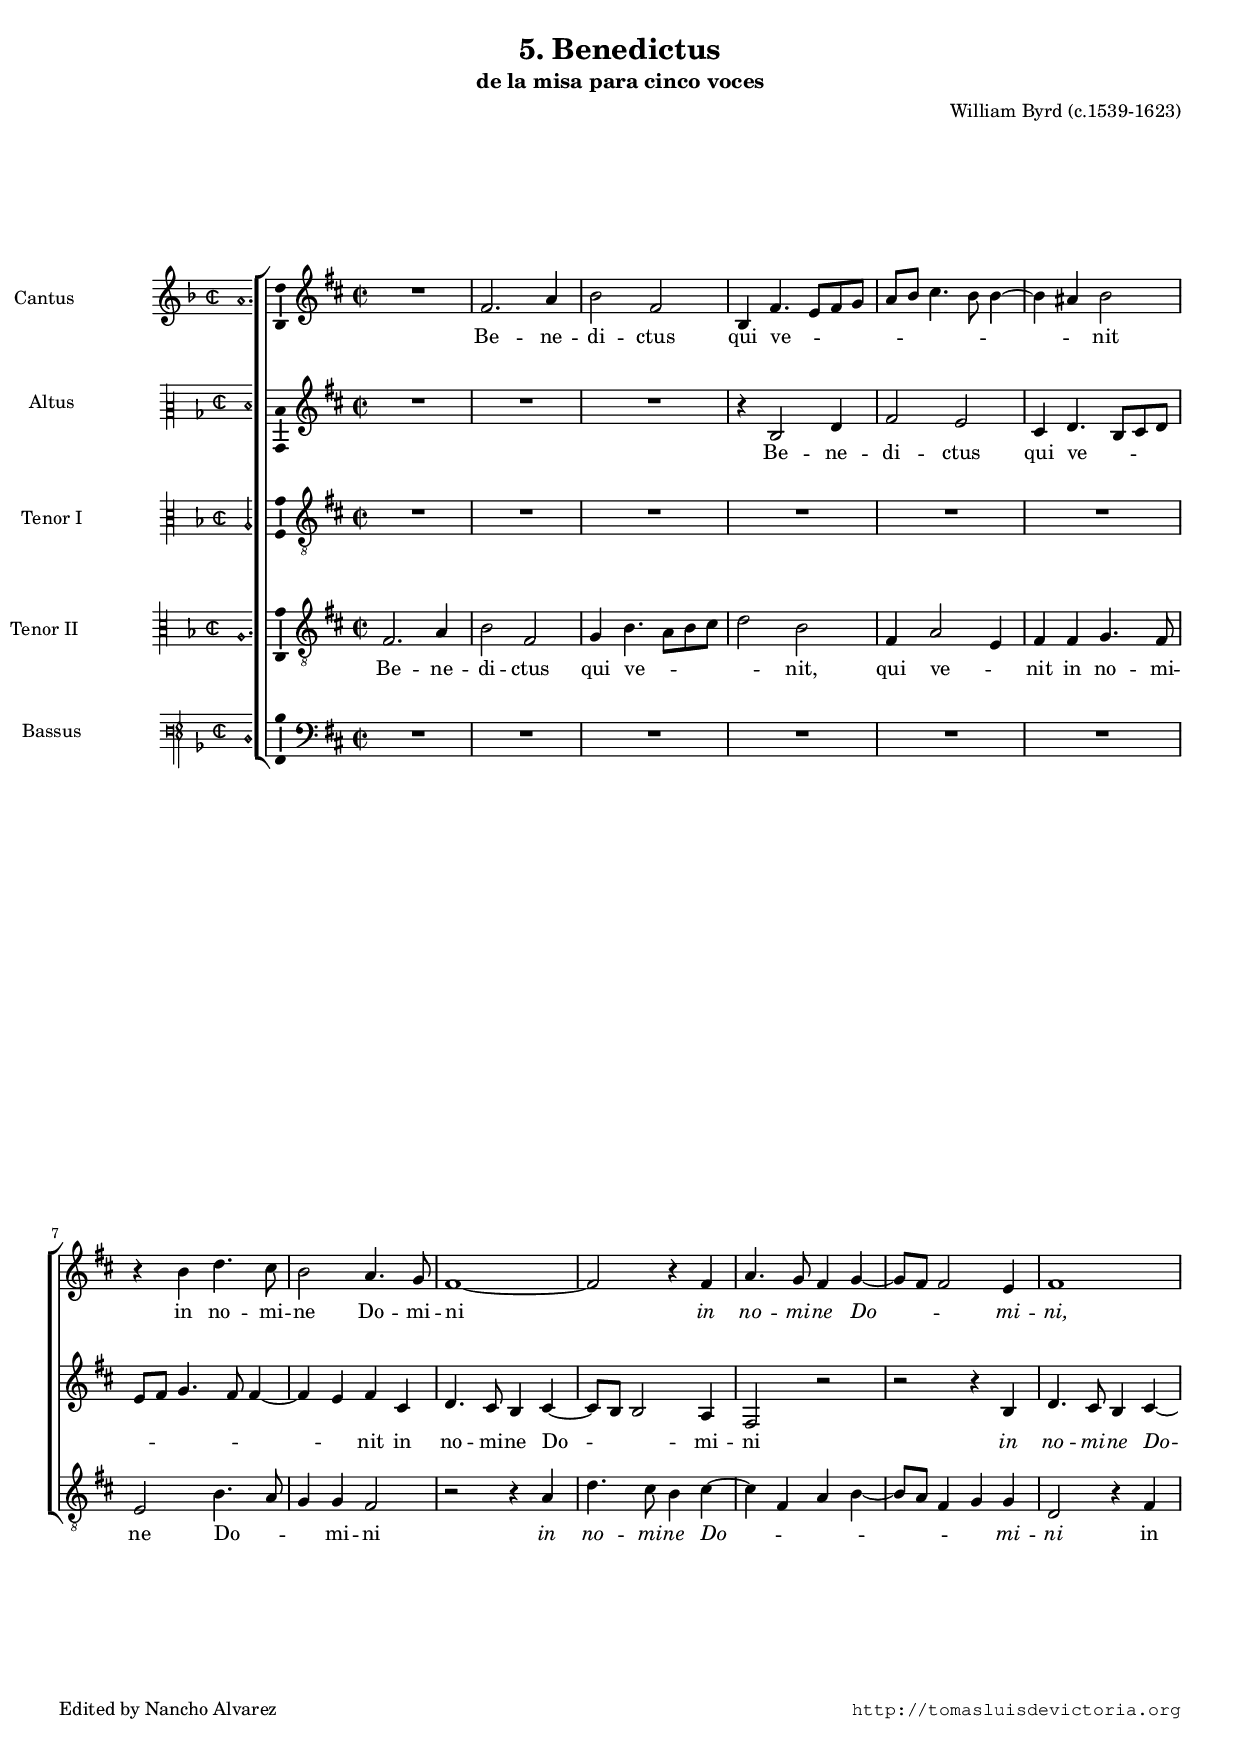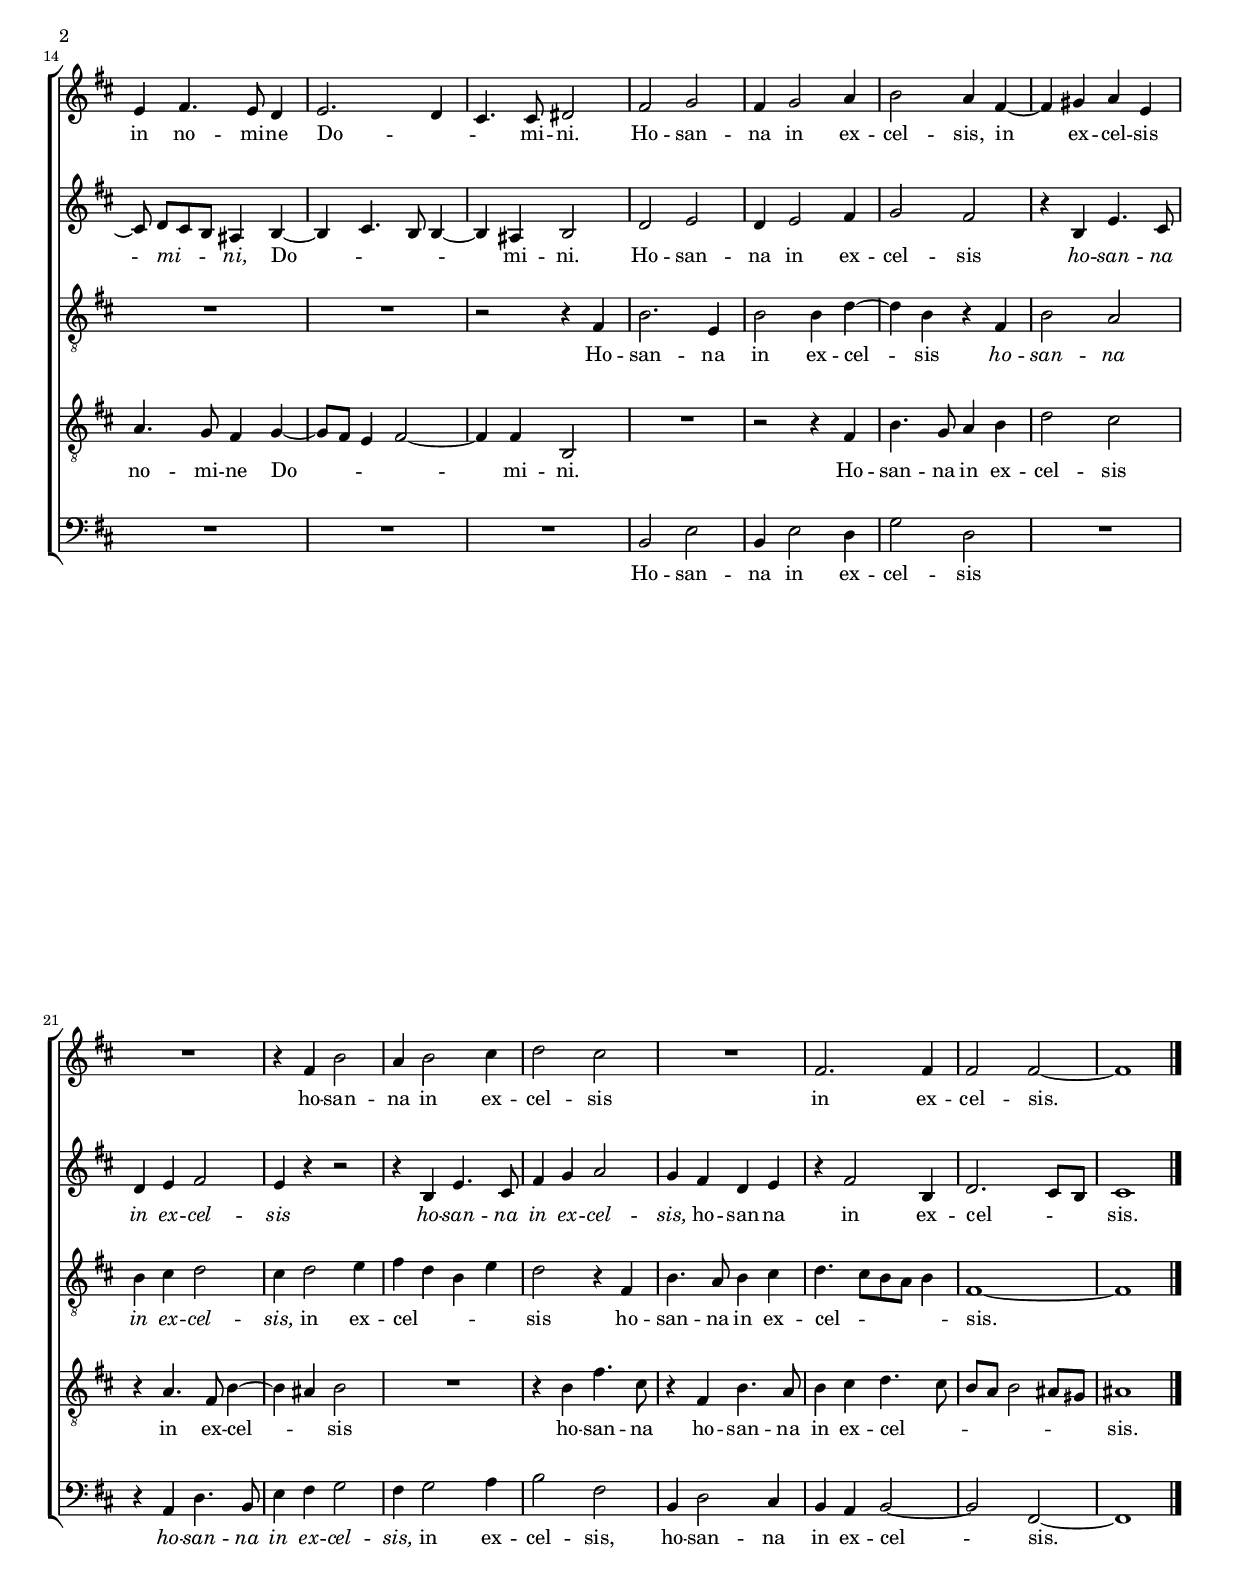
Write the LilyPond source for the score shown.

\version "2.11.27"

italicas=\override LyricText #'font-shape = #'italic
rectas=\override LyricText #'font-shape = #'upright
ss=\once \set suggestAccidentals = ##t

#(set-default-paper-size "a4")
#(set-global-staff-size 16)
#(ly:set-option 'point-and-click #f)

\header {
	title=\markup{ "5. Benedictus" }
	subtitle=\markup { "de la misa para cinco voces" }
	composer="William Byrd (c.1539-1623)"
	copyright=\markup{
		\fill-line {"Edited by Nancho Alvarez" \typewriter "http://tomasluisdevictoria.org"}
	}
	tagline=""
}

global={\key ees \major \time 2/2 \skip 1*28 \bar "|." }

cantus={
	R1*4/4 |
	g'2. bes'4 |
	c''2 g' |
	c'4 g'4. f'8 g' aes' |
%5
	bes' c'' d''4. c''8 c''4 ~ |
	c'' b' c''2 |
	r4 c'' ees''4. d''8 |
	c''2 bes'4. aes'8 |
	g'1 ~ |
%10
	g'2 r4 g' |
	bes'4. aes'8 g'4 aes' ~ |
	aes'8 g' g'2 f'4 |
	g'1 |
	f'4 g'4. f'8 ees'4 |
%15
	f'2. ees'4 |
	d'4. d'8 e'2 |
	g' aes' |
	g'4 aes'2 bes'4 |
	c''2 bes'4 g' ~ |
%20
	g' a' bes' f' |
	R1*4/4 |
	r4 g' c''2 |
	bes'4 c''2 d''4 |
	ees''2 d'' |
%25
	R1*4/4 |
	g'2. g'4 |
	g'2 g' ~ |
	g'1 
}

altus={
	R1*4/4 |
	R1*4/4 |
	R1*4/4 |
	r4 c'2 ees'4 |
%5
	g'2 f' |
	d'4 ees'4. c'8 d' ees' |
	f' g' aes'4. g'8 g'4 ~ |
	g' f' g' d' |
	ees'4. d'8 c'4 d' ~ |
%10
	d'8 c' c'2 bes4 |
	g2 r |
	r r4 c' |
	ees'4. d'8 c'4 d' ~ |
	d'8 ees'[ d' c'] b4 c' ~ |
%15
	c' d'4. c'8 c'4 ~ |
	c' b c'2 |
	ees' f' |
	ees'4 f'2 g'4 |
	aes'2 g' |
%20
	r4 c' f'4. d'8 |
	ees'4 f' g'2 |
	f'4 r r2 |
	r4 c' f'4. d'8 |
	g'4 aes' bes'2 |
%25
	aes'4 g' ees' f' |
	r g'2 c'4 |
	ees'2. d'8 c' |
	d'1
}

tenor={
	R1*4/4 |
	R1*4/4 |
	R1*4/4 |
	R1*4/4 |
%5
	R1*4/4 |
	R1*4/4 |
	R1*4/4 |
	R1*4/4 |
	R1*4/4 |
%10
	R1*4/4 |
	R1*4/4 |
	R1*4/4 |
	R1*4/4 |
	R1*4/4 |
%15
	R1*4/4 |
	r2 r4 g |
	c'2. f4 |
	c'2 c'4 ees' ~ |
	ees' c' r g |
%20
	c'2 bes |
	c'4 d' ees'2 |
	d'4 ees'2 f'4 |
	g' ees' c' f' |
	ees'2 r4 g |
%25
	c'4. bes8 c'4 d' |
	ees'4. d'8[ c' bes] c'4 |
	g1 ~ |
	g
}

tenordos={
	g2. bes4 |
	c'2 g |
	aes4 c'4. bes8 c' d' |
	ees'2 c' |
%5
	g4 bes2 f4 |
	g g aes4. g8 |
	f2 c'4. bes8 |
	aes4 aes g2 |
	r r4 bes |
%10
	ees'4. d'8 c'4 d' ~ |
	d' g bes c' ~ |
	c'8 bes g4 aes aes |
	ees2 r4 g |
	bes4. aes8 g4 aes ~ |
%15
	aes8 g f4 g2 ~ |
	g4 g c2 |
	R1*4/4 |
	r2 r4 g |
	c'4. aes8 bes4 c' |
%20
	ees'2 d' |
	r4 bes4. g8 c'4 ~ |
	c' b c'2 |
	R1*4/4 |
	r4 c' g'4. d'8 |
%25
	r4 g c'4. bes8 |
	c'4 d' ees'4. d'8 |
	c' bes c'2 b8 a? |
	b1
}

bassus={
	R1*4/4 |
	R1*4/4 |
	R1*4/4 |
	R1*4/4 |
%5
	R1*4/4 |
	R1*4/4 |
	R1*4/4 |
	R1*4/4 |
	R1*4/4 |
%10
	R1*4/4 |
	R1*4/4 |
	R1*4/4 |
	R1*4/4 |
	R1*4/4 |
%15
	R1*4/4 |
	R1*4/4 |
	c2 f |
	c4 f2 ees4 |
	aes2 ees |
%20
	R1*4/4 |
	r4 bes, ees4. c8 |
	f4 g aes2 |
	g4 aes2 bes4 |
	c'2 g |
%25
	c4 ees2 d4 |
	c bes, c2 ~ |
	c g, ~ |
	g,1
}

textocantus=\lyricmode{
Be -- ne -- di -- ctus qui ve -- _ _ _ _ _ _ _ _ _ nit
in no -- mi -- ne Do -- mi -- ni
\italicas
in no -- mi -- ne Do -- _ _ mi -- ni,
\rectas
in no -- mi -- ne Do -- _ _ mi -- ni.
Ho -- san -- na in ex -- cel -- sis,
in ex -- cel -- sis
ho -- san -- na in ex -- cel -- sis
in ex -- cel -- sis.
}

textoaltus=\lyricmode{
Be -- ne -- di -- ctus qui ve -- _ _ _ _ _ _ _ _ _ nit
in no -- mi -- ne Do -- _ _ mi -- ni
\italicas
in no -- mi -- ne Do -- mi -- _ _ ni,
\rectas
Do -- _ _ _ mi -- ni.
Ho -- san -- na in ex -- cel -- sis
\italicas
ho -- san -- na in ex -- cel -- sis
ho -- san -- na in ex -- cel -- sis,
\rectas
ho -- san -- na in ex -- cel -- _ _ sis.
}

textotenor=\lyricmode{
Ho -- san -- na in ex -- cel -- sis
\italicas
ho -- san -- na in ex -- cel -- sis,
\rectas
in ex -- cel -- _ _ _ sis
ho -- san -- na in ex -- cel -- _ _ _ _ sis.
}

textotenordos=\lyricmode{
Be -- ne -- di -- ctus qui ve -- _ _ _ _ nit,
qui ve -- _ nit in no -- mi -- ne Do -- _ _ mi -- ni
\italicas
in no -- mi -- ne Do -- _ _ _ _ _ _ mi -- ni
\rectas
in no -- mi -- ne Do -- _ _ _ mi -- ni.
Ho -- san -- na in ex -- cel -- sis
in ex -- cel -- _ sis
ho -- san -- na 
ho -- san -- na in ex -- cel -- _ _ _ _ _ _ sis.
}

textobassus=\lyricmode{
Ho -- san -- na in ex -- cel -- sis
\italicas
ho -- san -- na in ex -- cel -- sis,
\rectas
in ex -- cel -- sis,
ho -- san -- na in ex -- cel -- sis.
}


incipitcantus=\markup{
	\score{
		{ 
		\set Staff.instrumentName="Cantus "
		\override NoteHead   #'style = #'neomensural
		\override Rest #'style = #'neomensural
		\override Staff.TimeSignature #'style = #'neomensural
		\cadenzaOn 
		\clef "treble"
		\key f \major
		\time 2/2
		a'1. 
		} 
	\layout {
		\context {\Voice
			\remove Ligature_bracket_engraver
			\consists Mensural_ligature_engraver
		}
		line-width=4.0\cm 
	}
	}
}


incipitaltus=\markup{
	\score{
		{ 
		\set Staff.instrumentName="Altus "
		\override NoteHead   #'style = #'neomensural 
		\override Rest #'style = #'neomensural
		\override Staff.TimeSignature #'style = #'neomensural
		\cadenzaOn 
		\clef "petrucci-c2"
		\key f \major
		\time 2/2
		d'1 
		} 
	\layout {
		\context {\Voice
			\remove Ligature_bracket_engraver
			\consists Mensural_ligature_engraver
		}
		line-width=4.0\cm 
	}
	}
}



incipittenor=\markup{
	\score{
		{ 
		\set Staff.instrumentName="Tenor I "
		\override NoteHead   #'style = #'neomensural 
		\override Rest #'style = #'neomensural
		\override Staff.TimeSignature #'style = #'neomensural
		\cadenzaOn 
		\clef "petrucci-c3"
		\key f \major
		\time 2/2
		a2 
		} 
	\layout {
		\context {\Voice
			\remove Ligature_bracket_engraver
			\consists Mensural_ligature_engraver
		}
		line-width=4.0\cm 
	}
	}
}



incipittenordos=\markup{
	\score{
		{ 
		\set Staff.instrumentName="Tenor II "
		\override NoteHead   #'style = #'neomensural 
		\override Rest #'style = #'neomensural
		\override Staff.TimeSignature #'style = #'neomensural
		\cadenzaOn 
		\clef "petrucci-c3"
		\key f \major
		\time 2/2
		a1. 
		} 
	\layout {
		\context {\Voice
			\remove Ligature_bracket_engraver
			\consists Mensural_ligature_engraver
		}
		line-width=4.0\cm 
	}
	}
}


incipitbassus=\markup{
	\score{
		{ 
		\set Staff.instrumentName="Bassus "
		\override NoteHead   #'style = #'neomensural 
		\override Rest #'style = #'neomensural
		\override Staff.TimeSignature #'style = #'neomensural
		\cadenzaOn 
		\clef "petrucci-f3"
		\key f \major
		\time 2/2
		d1
		} 
	\layout {
		\context {\Voice
			\remove Ligature_bracket_engraver
			\consists Mensural_ligature_engraver
		}
		line-width=4.0\cm 
	}
	}
}


\score {\transpose c' b {
\new ChoirStaff<<

	\new Staff << \global
	\new Voice="v1" {
		\set Staff.instrumentName=\incipitcantus
		\clef "G" 
		\cantus}
	\new Lyrics \lyricsto "v1" {\textocantus }
	>>

	
	\new Staff << \global
	\new Voice="v2" {
		\set Staff.instrumentName=\incipitaltus
		\clef "G" 
		\altus}
	\new Lyrics \lyricsto "v2" {\textoaltus }
	>>

	\new Staff <<\global
	\new Voice="v3" {
		\set Staff.instrumentName=\incipittenor
		\clef "G_8"
		\tenor }
	\new Lyrics \lyricsto "v3" {\textotenor }
	>>
	
	\new Staff <<\global
	\new Voice="v5" {
		\set Staff.instrumentName=\incipittenordos
		\clef "G_8"
		\tenordos }
	\new Lyrics \lyricsto "v5" {\textotenordos }
	>>

	\new Staff <<\global
	\new Voice="v4" {
		\set Staff.instrumentName=\incipitbassus
		\clef "bass" 
		\bassus }
	\new Lyrics \lyricsto "v4" {\textobassus}
	>>
	
>>
	}%transpose

\layout{ 
	%\context {\Lyrics \override VerticalAxisGroup #'minimum-Y-extent = #'(-0 . 0) }
	\context {\Score \override BarNumber #'padding = #2 
			\override VerticalAxisGroup #'remove-first = ##t 
	}
	%\context {\Lyrics \override LyricText #'font-size = #2 }
	\context {\Voice melismaBusyProperties = #'(tieMelismaBusy ) 
			% autoBeaming = ##f
	}
	\context { \RemoveEmptyStaffContext }
	\context {\Staff \consists Ambitus_engraver 
			\override AccidentalSuggestion #'Y-extent = #'(-1 . 1) 
			\override LigatureBracket #'padding = #1
			\override AccidentalCautionary  #'font-size = #-2
                        \override AccidentalCautionary  #'parenthesized = ##f
	}
}

%\midi {}

}

\paper{
	system-count=4
	%between-system-space=5.0\cm
	between-system-padding = #0
  	%ragged-bottom=##f
	ragged-last-bottom=##f
	%line-width=19.0\cm
	%paper-height=30.0\cm
	%after-title-space=2.5\cm
	indent=3.5\cm
}
